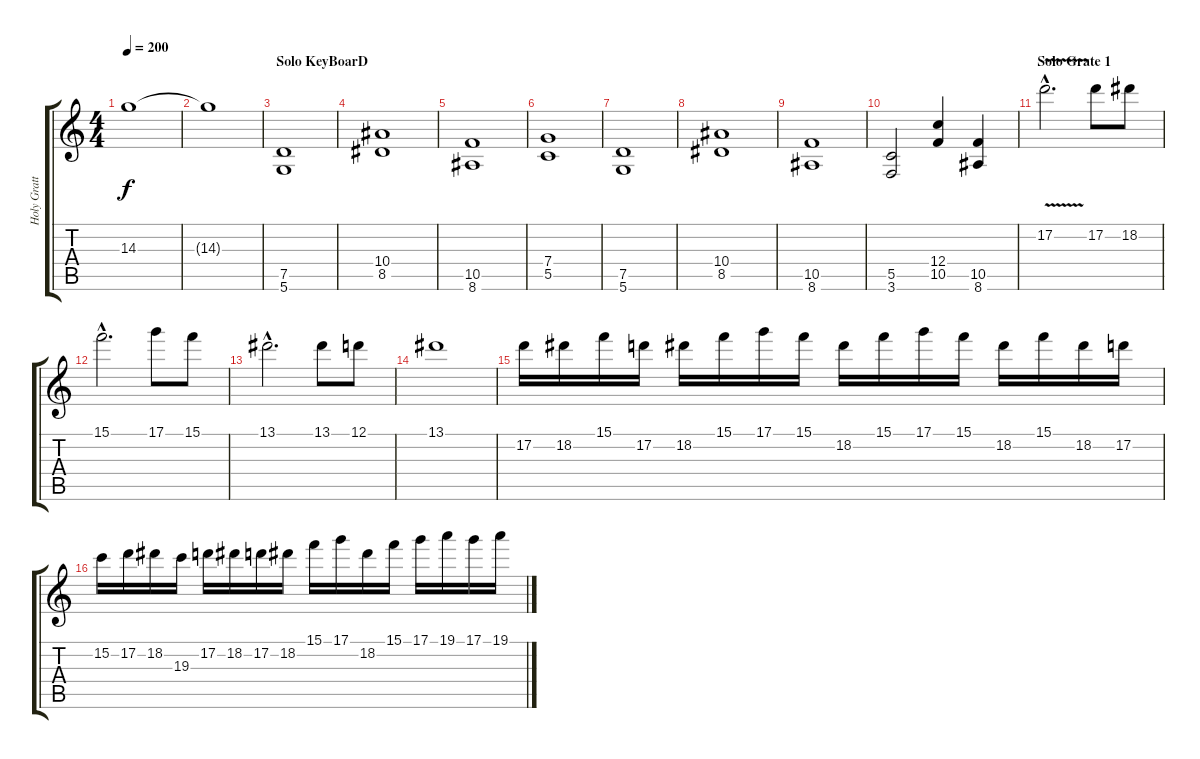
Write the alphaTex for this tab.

\track ("Holy Gratte 1" "Holy Gratt") {instrument distortionguitar}
\staff {score tabs}
\tuning (D4 A3 F3 C3 G2 D2) {hide}
\ts (4 4)
\tempo 200
\clef g2
\ks c
14.3.1{dy f} |
14.3{t}.1 |
\section ("" "Solo KeyBoarD")
(7.5 5.6).1 |
(10.4 8.5).1 |
(10.5 8.6).1 |
(7.4 5.5).1 |
(7.5 5.6).1 |
(10.4 8.5).1 |
(10.5 8.6).1 |
(5.5 3.6).2 (12.4 10.5).4 (10.5 8.6).4 |
\section ("" "Solo Grate 1")
17.2{v hac}.2{d} 17.2.8 18.2.8 |
15.1{hac}.2{d} 17.1.8 15.1.8 |
13.1{hac}.2{d} 13.1.8 12.1.8 |
13.1.1 |
17.2.16 18.2.16 15.1.16 17.2.16 18.2.16 15.1.16 17.1.16 15.1.16 18.2.16 15.1.16 17.1.16 15.1.16 18.2.16 15.1.16 18.2.16 17.2.16 |
15.2.16 17.2.16 18.2.16 19.3.16 17.2.16 18.2.16 17.2.16 18.2.16 15.1.16 17.1.16 18.2.16 15.1.16 17.1.16 19.1.16 17.1.16 19.1.16
